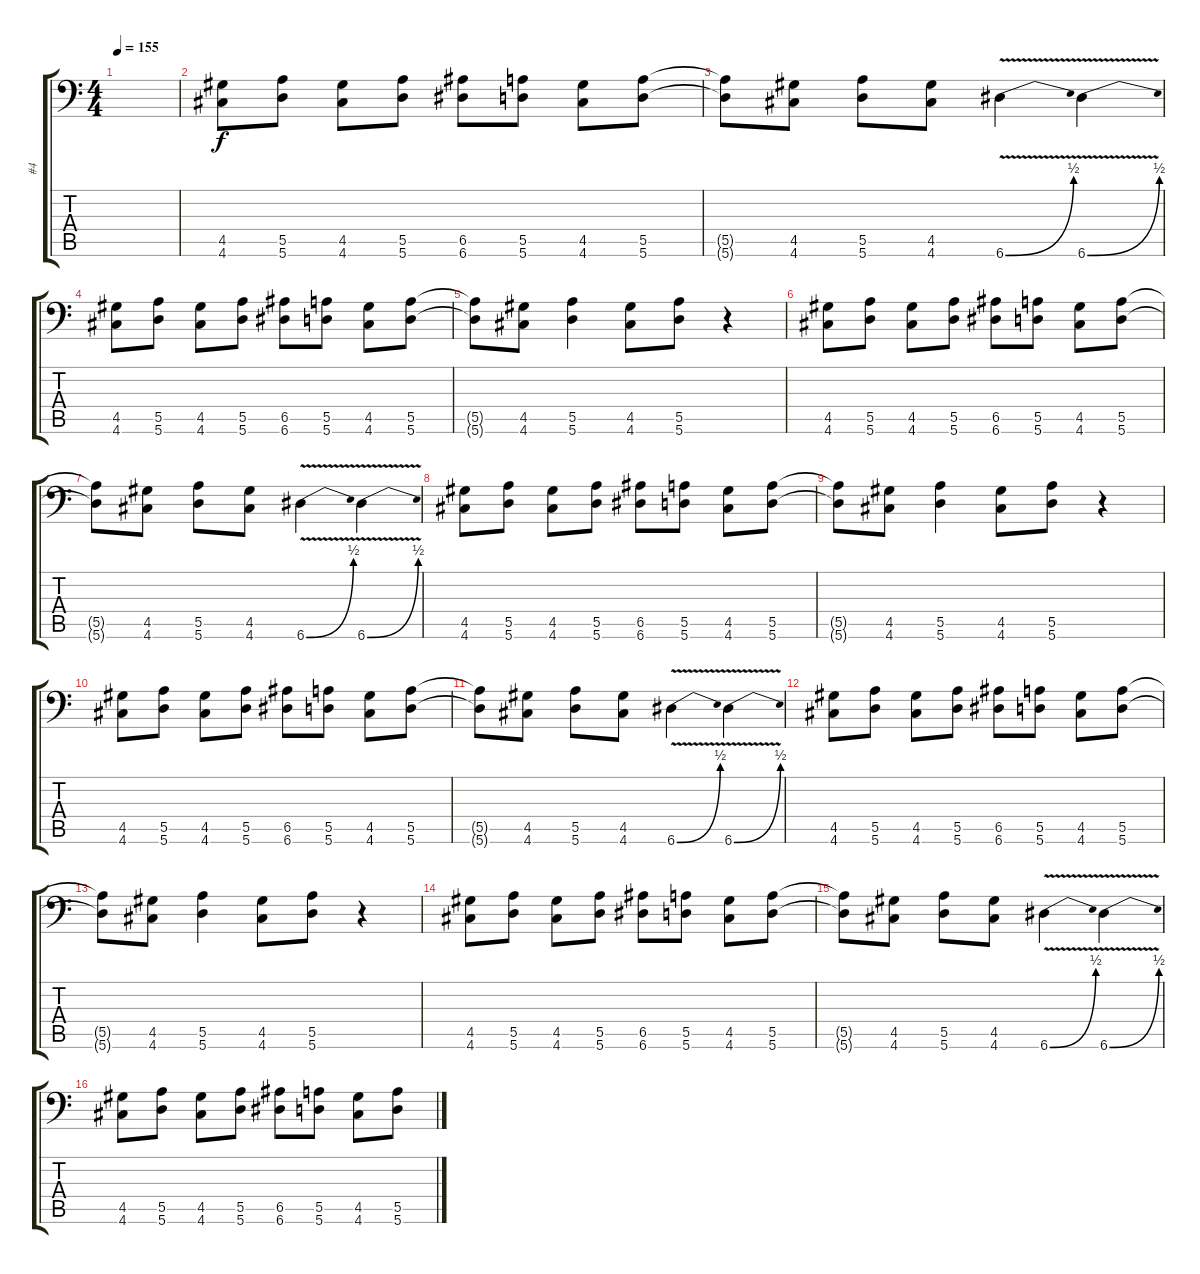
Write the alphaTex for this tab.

\track ("#4" "#4") {instrument distortionguitar}
\staff {score tabs}
\tuning (B3 Gb3 D3 A2 E2 A1) {hide}
\ts (4 4)
\tempo 155
\clef f4
\ks c
|
(4.5 4.6).8 (5.5 5.6).8 (4.5 4.6).8 (5.5 5.6).8 (6.5 6.6).8 (5.5 5.6).8 (4.5 4.6).8 (5.5 5.6).8 |
(5.5{t} 5.6{t}).8 (4.5 4.6).8 (5.5 5.6).8 (4.5 4.6).8 6.6{be (bend 0 0 60 2) v}.4 6.6{be (bend 0 0 60 2) v}.4 |
(4.5 4.6).8 (5.5 5.6).8 (4.5 4.6).8 (5.5 5.6).8 (6.5 6.6).8 (5.5 5.6).8 (4.5 4.6).8 (5.5 5.6).8 |
(5.5{t} 5.6{t}).8 (4.5 4.6).8 (5.5 5.6).4 (4.5 4.6).8 (5.5 5.6).8 r.4 |
(4.5 4.6).8 (5.5 5.6).8 (4.5 4.6).8 (5.5 5.6).8 (6.5 6.6).8 (5.5 5.6).8 (4.5 4.6).8 (5.5 5.6).8 |
(5.5{t} 5.6{t}).8 (4.5 4.6).8 (5.5 5.6).8 (4.5 4.6).8 6.6{be (bend 0 0 60 2) v}.4 6.6{be (bend 0 0 60 2) v}.4 |
(4.5 4.6).8 (5.5 5.6).8 (4.5 4.6).8 (5.5 5.6).8 (6.5 6.6).8 (5.5 5.6).8 (4.5 4.6).8 (5.5 5.6).8 |
(5.5{t} 5.6{t}).8 (4.5 4.6).8 (5.5 5.6).4 (4.5 4.6).8 (5.5 5.6).8 r.4 |
(4.5 4.6).8 (5.5 5.6).8 (4.5 4.6).8 (5.5 5.6).8 (6.5 6.6).8 (5.5 5.6).8 (4.5 4.6).8 (5.5 5.6).8 |
(5.5{t} 5.6{t}).8 (4.5 4.6).8 (5.5 5.6).8 (4.5 4.6).8 6.6{be (bend 0 0 60 2) v}.4 6.6{be (bend 0 0 60 2) v}.4 |
(4.5 4.6).8 (5.5 5.6).8 (4.5 4.6).8 (5.5 5.6).8 (6.5 6.6).8 (5.5 5.6).8 (4.5 4.6).8 (5.5 5.6).8 |
(5.5{t} 5.6{t}).8 (4.5 4.6).8 (5.5 5.6).4 (4.5 4.6).8 (5.5 5.6).8 r.4 |
(4.5 4.6).8 (5.5 5.6).8 (4.5 4.6).8 (5.5 5.6).8 (6.5 6.6).8 (5.5 5.6).8 (4.5 4.6).8 (5.5 5.6).8 |
(5.5{t} 5.6{t}).8 (4.5 4.6).8 (5.5 5.6).8 (4.5 4.6).8 6.6{be (bend 0 0 60 2) v}.4 6.6{be (bend 0 0 60 2) v}.4 |
(4.5 4.6).8 (5.5 5.6).8 (4.5 4.6).8 (5.5 5.6).8 (6.5 6.6).8 (5.5 5.6).8 (4.5 4.6).8 (5.5 5.6).8
